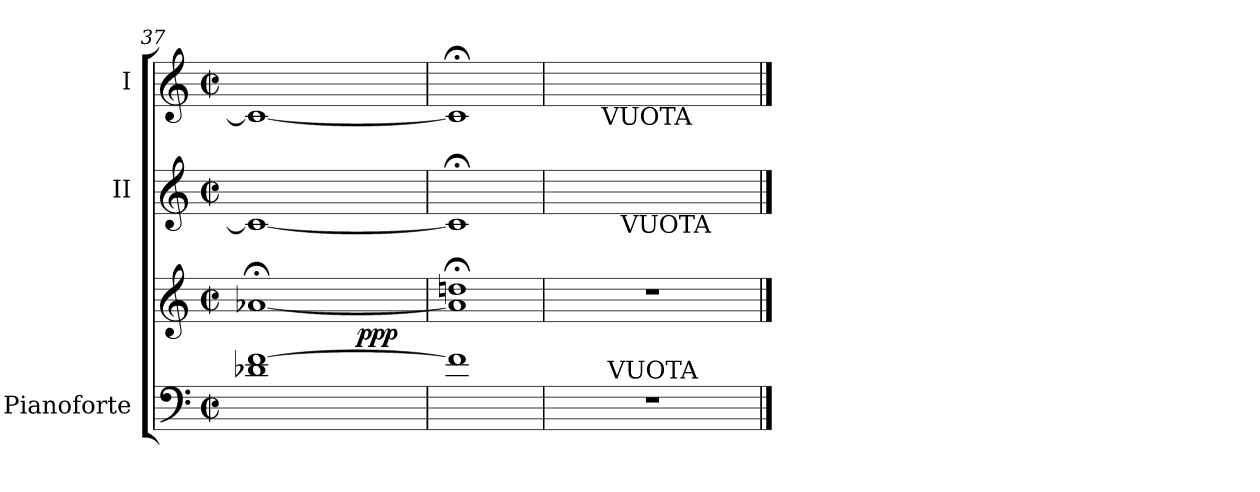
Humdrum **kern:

**kern	**kern	**dynam	**kern	**kern
*part3	*part3	*part3	*part2	*part1
*staff4	*staff3	*staff3/4	*staff2	*staff1
*I"Pianoforte	*	*	*I"II	*I"I
*clefF4	*clefG2	*	*clefG2	*clefG2
*k[]	*k[]	*	*k[]	*k[]
*C:	*C:	*	*C:	*C:
*M2/2	*M2/2	*	*M2/2	*M2/2
*met(c|)	*met(c|)	*	*met(c|)	*met(c|)
=37	=37	=37	=37	=37
*	*^	*	*	*
1d-Xi [1fi	[1a-X;i	2ryy	.	1ci_	1ci_
.	.	4ryy	.	.	.
.	.	256..ryy	.	.	.
.	.	8ryy	ppp	.	.
.	.	16ryy	.	.	.
.	.	32ryy	.	.	.
.	.	64ryy	.	.	.
.	.	128ryy	.	.	.
.	.	1024ryy	.	.	.
=38	=38	=38	=38	=38	=38
1fi]	1ddn;i	1a-i]	.	1c;i]	1c;i]
=39	=39	=39	=39	=39	=39
!	!	!	!	!	!LO:TX:a:i:t=Immaginarsi
!	!	!	!	!	!LO:TX:i:t=un do+
!	!	!	!	!LO:TX:a:i:t=Immaginarsi	!
!	!	!	!	!LO:TX:i:t=un do+	!
!	!LO:TX:a:i:t=Immaginarsi	!	!	!	!
!	!LO:TX:i:t=un do+	!	!	!	!
*^	*v	*v	*	*^	*^
1r	8ryy	1r	.	1ryy	8ryy	1ryy	8ryy
.	16ryy	.	.	.	16ryy	.	16ryy
.	64ryy	.	.	.	32ryy	.	128.ryy
!	!	!	!	!	!	!	!LO:TX:b:t=VUOTA
.	.	.	.	.	.	.	2ryy
.	256ryy	.	.	.	.	.	.
!	!LO:TX:a:t=VUOTA	!	!	!	!	!	!
.	2ryy	.	.	.	.	.	.
.	.	.	.	.	128.ryy	.	.
!	!	!	!	!	!LO:TX:b:t=VUOTA	!	!
.	.	.	.	.	2ryy	.	.
.	.	.	.	.	.	.	4ryy
.	4ryy	.	.	.	.	.	.
.	.	.	.	.	4ryy	.	.
.	.	.	.	.	.	.	32ryy
.	32ryy	.	.	.	.	.	.
.	.	.	.	.	64ryy	.	64ryy
.	128.ryy	.	.	.	.	.	.
.	.	.	.	.	256ryy	.	256ryy
*	*	*	*	*v	*v	*	*
*v	*v	*	*	*	*v	*v
==	==	==	==	==
*-	*-	*-	*-	*-
